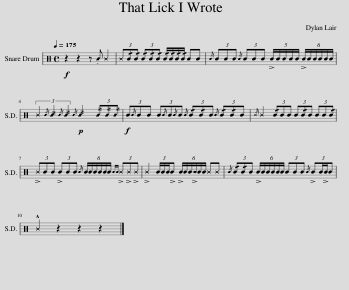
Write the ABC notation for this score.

X:1
%%score [ 1 ]
L:1/8
Q:1/4=175
M:4/4
I:linebreak $
K:C
V:1 perc
K:none
V:1
!f! z2 z2 z ._B ^B2 | (3^B!/!B!/!B (3!/!B!/!B!/!B !/!B/!/!B/!/!B/!/!B/ BB |{/B} (3BBB{/B} (3BBB (5:4:5!>!B/B/B/B/B/ (6:4:6!>!B/B/B/B/B/B/ |$ (3^B2{/_B} _B2{/_B} _B2!p!{/_B} _B2 (3_B_B_B |!f! (3B{/B}BB (3B{/B}B{/B}B{/B} (3!/!B!/!BB{/B} (3!/!B!/!BB | %5
{/^B} ^B2 (3!/!BBB (3B!/!BB (3BB!/!B |$ (3!>!^BBB (3!>!BBB{/B} (6:4:6B/B/B/B/B/B/{BB} (3!>!^B!>!^B!>!^B | !>!^B2 (3B/B/B/!>!B (6:4:6!>!B/B/B/!>!B/B/B/ ^B^B |{/B} (3!/!B!/!BB (6:4:6!>!B/B/B/B/B/B/ (3BBB{/B} (3:2:4!>!BB/!>!B/B |$ !^!^B2 z2 z2 z2 |] %10
